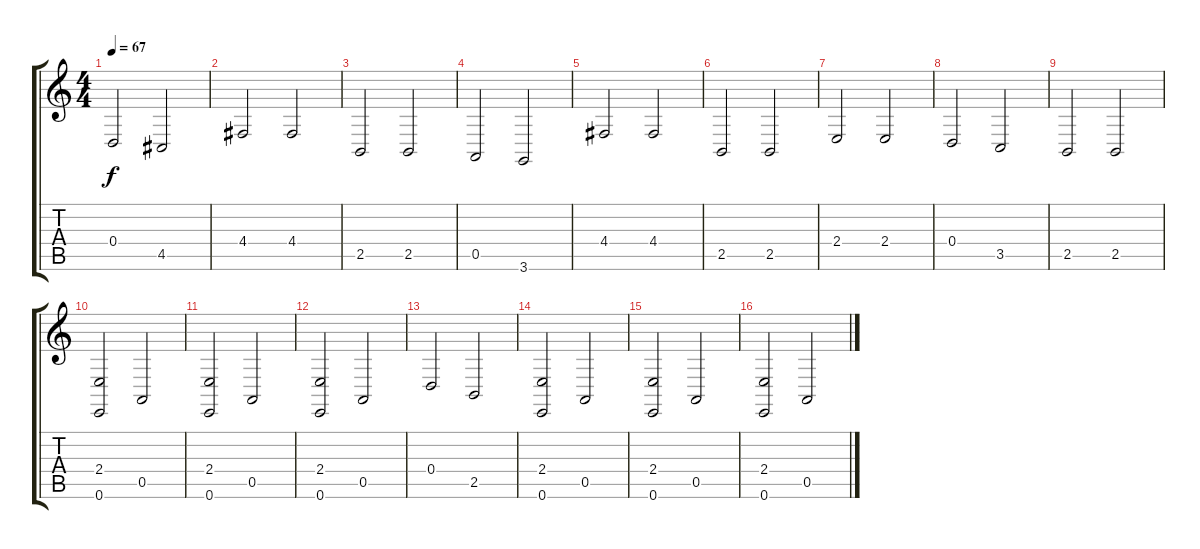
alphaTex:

\track "" {instrument tremolostrings}
\staff {score tabs}
\tuning (E4 B3 G3 D3 A2 E2) {hide}
\ts (4 4)
\tempo 67
\clef g2
\ks c
0.4.2{dy f} 4.5.2 |
4.4.2 4.4.2 |
2.5.2 2.5.2 |
0.5.2 3.6.2 |
4.4.2 4.4.2 |
2.5.2 2.5.2 |
2.4.2 2.4.2 |
0.4.2 3.5.2 |
2.5.2 2.5.2 |
(2.4 0.6).2 0.5.2 |
(2.4 0.6).2 0.5.2 |
(2.4 0.6).2 0.5.2 |
0.4.2 2.5.2 |
(2.4 0.6).2 0.5.2 |
(2.4 0.6).2 0.5.2 |
(2.4 0.6).2 0.5.2
